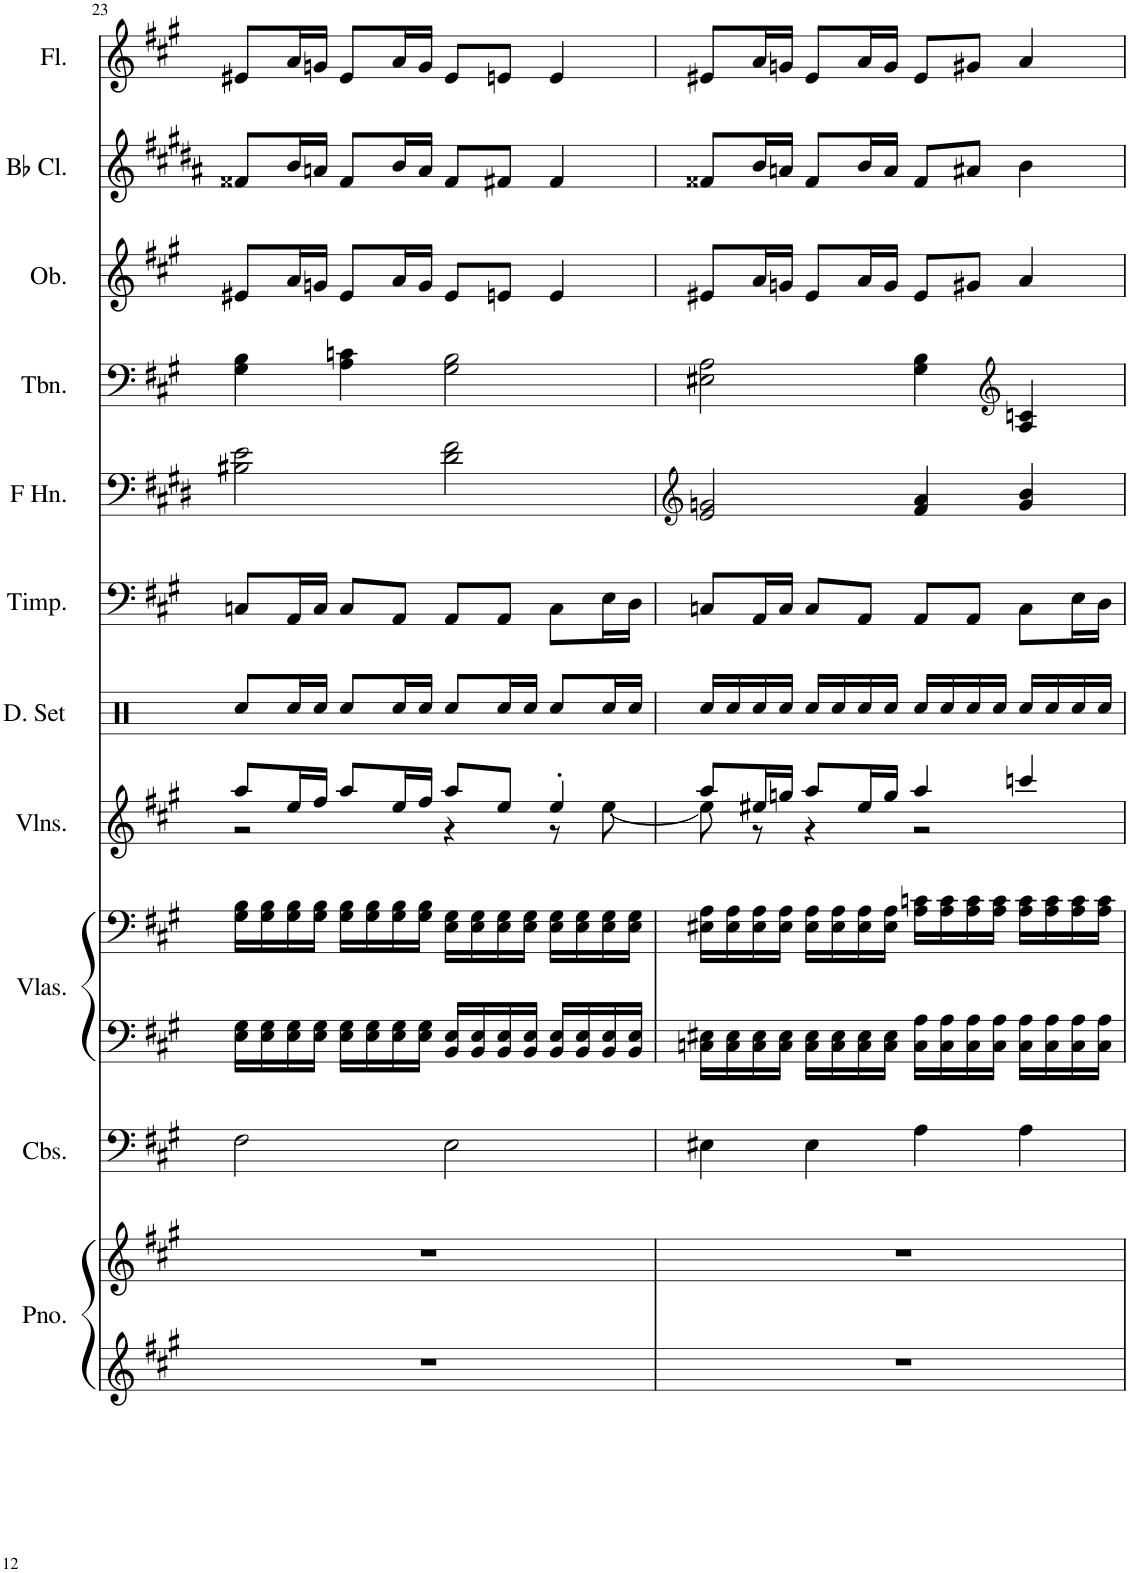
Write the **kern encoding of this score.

**kern	**kern	**kern	**kern	**kern	**kern	**kern	**kern	**kern	**kern	**kern	**kern	**kern
*part11	*part11	*part10	*part9	*part9	*part8	*part7	*part6	*part5	*part4	*part3	*part2	*part1
*staff13	*staff12	*staff11	*staff10	*staff9	*staff8	*staff7	*staff6	*staff5	*staff4	*staff3	*staff2	*staff1
*I"Pf.	*	*I"Contrabasses	*I"Violas	*	*I"Violins	*I"Drumset	*I"Timpani	*I"Horn in F	*I"Trombone	*I"Oboe	*I"Bb Clarinet	*I"Flute
*	*	*I'Cbs.	*I'Vlas.	*	*I'Vlns.	*I'D. Set	*I'Timp.	*	*I'Tbn.	*I'Ob.	*I'Bb Cl.	*I'Fl.
!!LO:PB:g=z
*clefG2	*clefG2	*clefF4	*clefF4	*clefF4	*clefG2	*clefX	*clefF4	*clefF4	*clefF4	*clefG2	*clefG2	*clefG2
*	*	*Trd7c12	*	*	*	*	*	*Trd4c7	*	*	*Trd1c2	*
*k[f#c#g#]	*k[f#c#g#]	*k[f#c#g#]	*k[f#c#g#]	*k[f#c#g#]	*k[f#c#g#]	*k[]	*k[f#c#g#]	*k[f#c#g#d#]	*k[f#c#g#]	*k[f#c#g#]	*k[f#c#g#d#a#]	*k[f#c#g#]
*M4/4	*M4/4	*M4/4	*M4/4	*M4/4	*M4/4	*M4/4	*M4/4	*M4/4	*M4/4	*M4/4	*M4/4	*M4/4
=23	=23	=23	=23	=23	=23	=23	=23	=23	=23	=23	=23	=23
*	*	*	*	*	*^	*	*	*	*	*	*	*
1r	1r	2F#\	16E\ 16G#\LL	16G#\ 16B\LL	8aa/L	2r	8Rcc/L	8Cn/L	2B#X\ 2e\	4G#\ 4B\	8e#X/L	8f##X/L	8e#X/L
.	.	.	16E\ 16G#\	16G#\ 16B\	.	.	.	.	.	.	.	.	.
.	.	.	16E\ 16G#\	16G#\ 16B\	16ee/L	.	16Rcc/L	16AA/L	.	.	16a/L	16b/L	16a/L
.	.	.	16E\ 16G#\JJ	16G#\ 16B\JJ	16ff#/JJ	.	16Rcc/JJ	16C/JJ	.	.	16gn/JJ	16an/JJ	16gn/JJ
.	.	.	16E\ 16G#\LL	16G#\ 16B\LL	8aa/L	.	8Rcc/L	8C/L	.	4A\ 4cn\	8e#/L	8f##/L	8e#/L
.	.	.	16E\ 16G#\	16G#\ 16B\	.	.	.	.	.	.	.	.	.
.	.	.	16E\ 16G#\	16G#\ 16B\	16ee/L	.	16Rcc/L	8AA/J	.	.	16a/L	16b/L	16a/L
.	.	.	16E\ 16G#\JJ	16G#\ 16B\JJ	16ff#/JJ	.	16Rcc/JJ	.	.	.	16g/JJ	16a/JJ	16g/JJ
.	.	2E\	16BB/ 16E/LL	16E\ 16G#\LL	8aa/L	4r	8Rcc/L	8AA/L	2d#\ 2f#\	2G#\ 2B\	8e#/L	8f##/L	8e#/L
.	.	.	16BB/ 16E/	16E\ 16G#\	.	.	.	.	.	.	.	.	.
.	.	.	16BB/ 16E/	16E\ 16G#\	8ee/J	.	16Rcc/L	8AA/J	.	.	8en/J	8f#X/J	8en/J
.	.	.	16BB/ 16E/JJ	16E\ 16G#\JJ	.	.	16Rcc/JJ	.	.	.	.	.	.
.	.	.	16BB/ 16E/LL	16E\ 16G#\LL	4ee'/	8r	8Rcc/L	8C\L	.	.	4e/	4f#/	4e/
.	.	.	16BB/ 16E/	16E\ 16G#\	.	.	.	.	.	.	.	.	.
.	.	.	16BB/ 16E/	16E\ 16G#\	.	[8ee\	16Rcc/L	16E\L	.	.	.	.	.
.	.	.	16BB/ 16E/JJ	16E\ 16G#\JJ	.	.	16Rcc/JJ	16D\JJ	.	.	.	.	.
=24	=24	=24	=24	=24	=24	=24	=24	=24	=24	=24	=24	=24	=24
*	*	*	*	*	*	*	*	*	*clefG2	*	*	*	*
1r	1r	4E#X\	16Cn\ 16E#X\LL	16E#X\ 16A\LL	8aa/L	8ee\]	16Rcc/LL	8Cn/L	2e/ 2gn/	2E#X\ 2A\	8e#X/L	8f##X/L	8e#X/L
.	.	.	16C\ 16E#\	16E#\ 16A\	.	.	16Rcc/	.	.	.	.	.	.
.	.	.	16C\ 16E#\	16E#\ 16A\	16ee#X/L	8r	16Rcc/	16AA/L	.	.	16a/L	16b/L	16a/L
.	.	.	16C\ 16E#\JJ	16E#\ 16A\JJ	16ggn/JJ	.	16Rcc/JJ	16C/JJ	.	.	16gn/JJ	16an/JJ	16gn/JJ
.	.	4E#\	16C\ 16E#\LL	16E#\ 16A\LL	8aa/L	4r	16Rcc/LL	8C/L	.	.	8e#/L	8f##/L	8e#/L
.	.	.	16C\ 16E#\	16E#\ 16A\	.	.	16Rcc/	.	.	.	.	.	.
.	.	.	16C\ 16E#\	16E#\ 16A\	16ee#/L	.	16Rcc/	8AA/J	.	.	16a/L	16b/L	16a/L
.	.	.	16C\ 16E#\JJ	16E#\ 16A\JJ	16gg/JJ	.	16Rcc/JJ	.	.	.	16g/JJ	16a/JJ	16g/JJ
.	.	4A\	16C\ 16A\LL	16A\ 16cn\LL	4aa/	2r	16Rcc/LL	8AA/L	4f#/ 4a/	4G#\ 4B\	8e#/L	8f##/L	8e#/L
.	.	.	16C\ 16A\	16A\ 16c\	.	.	16Rcc/	.	.	.	.	.	.
.	.	.	16C\ 16A\	16A\ 16c\	.	.	16Rcc/	8AA/J	.	.	8g#X/J	8a#X/J	8g#X/J
.	.	.	16C\ 16A\JJ	16A\ 16c\JJ	.	.	16Rcc/JJ	.	.	.	.	.	.
*	*	*	*	*	*	*	*	*	*	*clefG2	*	*	*
.	.	4A\	16C\ 16A\LL	16A\ 16c\LL	4cccn/	.	16Rcc/LL	8C\L	4g/ 4b/	4A/ 4cn/	4a/	4b\	4a/
.	.	.	16C\ 16A\	16A\ 16c\	.	.	16Rcc/	.	.	.	.	.	.
.	.	.	16C\ 16A\	16A\ 16c\	.	.	16Rcc/	16E\L	.	.	.	.	.
.	.	.	16C\ 16A\JJ	16A\ 16c\JJ	.	.	16Rcc/JJ	16D\JJ	.	.	.	.	.
*	*	*	*	*	*v	*v	*	*	*	*	*	*	*
=	=	=	=	=	=	=	=	=	=	=	=	=
*-	*-	*-	*-	*-	*-	*-	*-	*-	*-	*-	*-	*-
